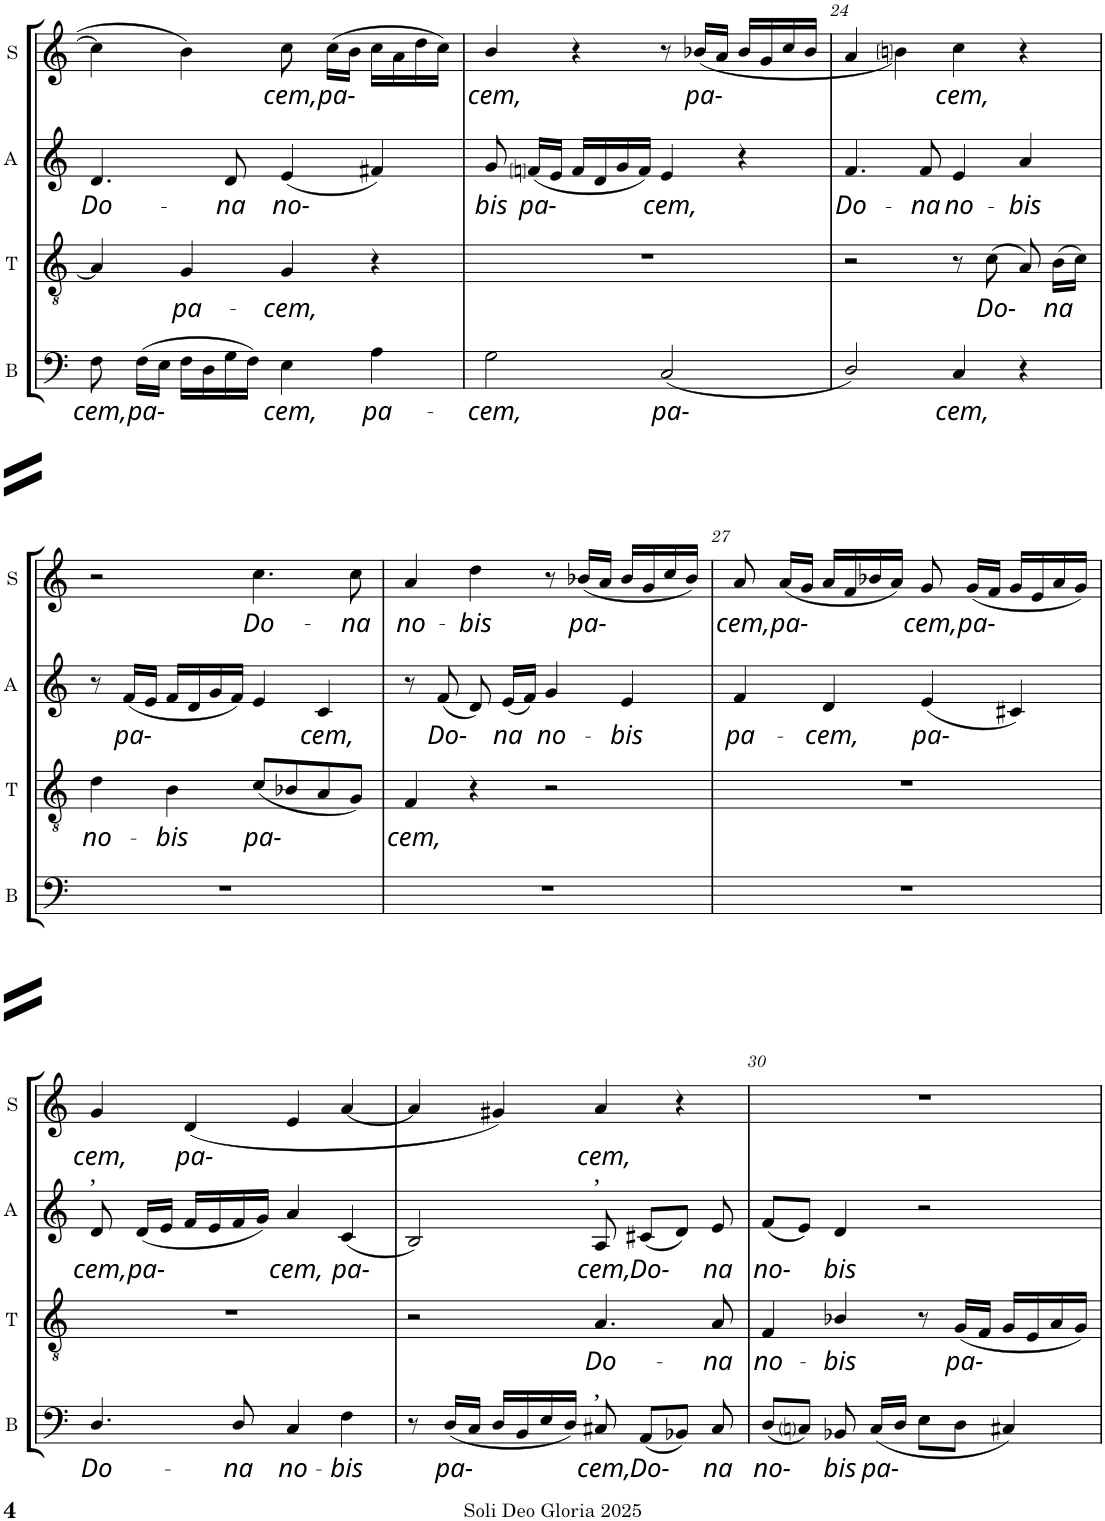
**kern	**text	**kern	**text	**kern	**text	**kern	**text
*part4	*part4	*part3	*part3	*part2	*part2	*part1	*part1
*staff4	*staff4	*staff3	*staff3	*staff2	*staff2	*staff1	*staff1
*I"Bass	*	*I"Tenor	*	*I"Alto	*	*I"Soprano	*
*I'B	*	*I'T	*	*I'A	*	*I'S	*
!!LO:PB:g=z
*clefF4	*	*clefGv2	*	*clefG2	*	*clefG2	*
*k[]	*	*k[]	*	*k[]	*	*k[]	*
*M4/4	*	*M4/4	*	*M4/4	*	*M4/4	*
*met(c)	*	*met(c)	*	*met(c)	*	*met(c)	*
=22	=22	=22	=22	=22	=22	=22	=22
!	!LO:LY:b	!	!	!	!LO:LY:b	!	!
8F\	cem,	4A/]	.	4.d/	Do-	4cc\]	.
!	!LO:LY:b	!	!	!	!	!	!
(>16F\LL	pa-	.	.	.	.	.	.
16E\JJ	.	.	.	.	.	.	.
!	!	!	!LO:LY:b	!	!	!	!
16F\LL	.	4G/	pa-	.	.	4b\	.
16D\	.	.	.	.	.	.	.
!	!	!	!	!	!LO:LY:b	!	!
16G\	.	.	.	8d/	-na	.	.
16F\JJ)	.	.	.	.	.	.	.
!	!LO:LY:b	!	!LO:LY:b	!	!LO:LY:b	!	!LO:LY:b
4E\	cem,	4G/	-cem,	(<4e/	no-	8cc\	cem,
!	!	!	!	!	!	!	!LO:LY:b
.	.	.	.	.	.	(>16cc\LL	pa-
.	.	.	.	.	.	16b\JJ	.
!	!LO:LY:b	!	!	!	!	!	!
4A\	pa-	4r	.	4f#X/)	.	16cc\LL	.
.	.	.	.	.	.	16a\	.
.	.	.	.	.	.	16dd\	.
.	.	.	.	.	.	16cc\JJ)	.
=23	=23	=23	=23	=23	=23	=23	=23
!	!LO:LY:b	!	!	!	!LO:LY:b	!	!LO:LY:b
2G\	-cem,	1r	.	8g/	bis	4b/	cem,
!	!	!	!	!	!LO:LY:b	!	!
.	.	.	.	(<16fnj/LL	pa-	.	.
.	.	.	.	16e/JJ	.	.	.
.	.	.	.	16f/LL	.	4r	.
.	.	.	.	16d/	.	.	.
.	.	.	.	16g/	.	.	.
.	.	.	.	16f/JJ)	.	.	.
!	!LO:LY:b	!	!	!	!LO:LY:b	!	!
(<2C/	pa-	.	.	4e/	cem,	8r	.
!	!	!	!	!	!	!	!LO:LY:b
.	.	.	.	.	.	(<16b-X/LL	pa-
.	.	.	.	.	.	16a/JJ	.
.	.	.	.	4r	.	16b-/LL	.
.	.	.	.	.	.	16g/	.
.	.	.	.	.	.	16cc/	.
.	.	.	.	.	.	16b-/JJ	.
=24	=24	=24	=24	=24	=24	=24	=24
!	!	!	!	!	!LO:LY:b	!	!
2D/)	.	2r	.	4.f/	Do-	4a/	.
.	.	.	.	.	.	4bnj\)	.
!	!	!	!	!	!LO:LY:b	!	!
.	.	.	.	8f/	-na	.	.
!	!LO:LY:b	!	!	!	!LO:LY:b	!	!LO:LY:b
4C/	cem,	8r	.	4e/	no-	4cc\	cem,
!	!	!	!LO:LY:b	!	!	!	!
.	.	(>8c\	Do-	.	.	.	.
!	!	!	!	!	!LO:LY:b	!	!
4r	.	8A/)	.	4a/	-bis	4r	.
!	!	!	!LO:LY:b	!	!	!	!
.	.	(>16B\LL	na	.	.	.	.
.	.	16c\JJ)	.	.	.	.	.
!!LO:LB:g=z
=25	=25	=25	=25	=25	=25	=25	=25
!	!	!	!LO:LY:b	!	!	!	!
1r	.	4d\	no-	8r	.	2r	.
!	!	!	!	!	!LO:LY:b	!	!
.	.	.	.	(<16f/LL	pa-	.	.
.	.	.	.	16e/JJ	.	.	.
!	!	!	!LO:LY:b	!	!	!	!
.	.	4B\	-bis	16f/LL	.	.	.
.	.	.	.	16d/	.	.	.
.	.	.	.	16g/	.	.	.
.	.	.	.	16f/JJ)	.	.	.
!	!	!	!LO:LY:b	!	!	!	!LO:LY:b
.	.	(<8c/L	pa-	4e/	.	4.cc\	Do-
.	.	8B-X/	.	.	.	.	.
!	!	!	!	!	!LO:LY:b	!	!
.	.	8A/	.	4c/	cem,	.	.
!	!	!	!	!	!	!	!LO:LY:b
.	.	8G/J)	.	.	.	8cc\	-na
=26	=26	=26	=26	=26	=26	=26	=26
!	!	!	!LO:LY:b	!	!	!	!LO:LY:b
1r	.	4F/	cem,	8r	.	4a/	no-
!	!	!	!	!	!LO:LY:b	!	!
.	.	.	.	(<8f/	Do-	.	.
!	!	!	!	!	!	!	!LO:LY:b
.	.	4r	.	8d/)	.	4dd\	-bis
!	!	!	!	!	!LO:LY:b	!	!
.	.	.	.	(<16e/LL	na	.	.
.	.	.	.	16f/JJ)	.	.	.
!	!	!	!	!	!LO:LY:b	!	!
.	.	2r	.	4g/	no-	8r	.
!	!	!	!	!	!	!	!LO:LY:b
.	.	.	.	.	.	(<16b-X/LL	pa-
.	.	.	.	.	.	16a/JJ	.
!	!	!	!	!	!LO:LY:b	!	!
.	.	.	.	4e/	-bis	16b-/LL	.
.	.	.	.	.	.	16g/	.
.	.	.	.	.	.	16cc/	.
.	.	.	.	.	.	16b-/JJ)	.
=27	=27	=27	=27	=27	=27	=27	=27
!	!	!	!	!	!LO:LY:b	!	!LO:LY:b
1r	.	1r	.	4f/	pa-	8a/	cem,
!	!	!	!	!	!	!	!LO:LY:b
.	.	.	.	.	.	(<16a/LL	pa-
.	.	.	.	.	.	16g/JJ	.
!	!	!	!	!	!LO:LY:b	!	!
.	.	.	.	4d/	-cem,	16a/LL	.
.	.	.	.	.	.	16f/	.
.	.	.	.	.	.	16b-X/	.
.	.	.	.	.	.	16a/JJ)	.
!	!	!	!	!	!LO:LY:b	!	!LO:LY:b
.	.	.	.	(<4e/	pa-	8g/	cem,
!	!	!	!	!	!	!	!LO:LY:b
.	.	.	.	.	.	(<16g/LL	pa-
.	.	.	.	.	.	16f/JJ	.
.	.	.	.	4c#X/)	.	16g/LL	.
.	.	.	.	.	.	16e/	.
.	.	.	.	.	.	16a/	.
.	.	.	.	.	.	16g/JJ)	.
!!LO:LB:g=z
=28	=28	=28	=28	=28	=28	=28	=28
!	!	!	!	!LO:TX:a:t=,	!	!	!
!	!LO:LY:b	!	!	!	!LO:LY:b	!	!LO:LY:b
4.D/	Do-	1r	.	8d/	cem,	4g/	cem,
!	!	!	!	!	!LO:LY:b	!	!
.	.	.	.	(<16d/LL	pa-	.	.
.	.	.	.	16e/JJ	.	.	.
!	!	!	!	!	!	!	!LO:LY:b
.	.	.	.	16f/LL	.	(<4d/	pa-
.	.	.	.	16e/	.	.	.
!	!LO:LY:b	!	!	!	!	!	!
8D/	-na	.	.	16f/	.	.	.
.	.	.	.	16g/JJ)	.	.	.
!	!LO:LY:b	!	!	!	!LO:LY:b	!	!
4C/	no-	.	.	4a/	cem,	4e/	.
!	!LO:LY:b	!	!	!	!LO:LY:b	!	!
4F\	-bis	.	.	(<4c/	pa-	[4a/	.
=29	=29	=29	=29	=29	=29	=29	=29
8r	.	2r	.	2B/)	.	4a/]	.
!	!LO:LY:b	!	!	!	!	!	!
(<16D/LL	pa-	.	.	.	.	.	.
16C/JJ	.	.	.	.	.	.	.
16D/LL	.	.	.	.	.	4g#X/)	.
16BB/	.	.	.	.	.	.	.
16E/	.	.	.	.	.	.	.
16D/JJ)	.	.	.	.	.	.	.
!	!	!	!	!LO:TX:a:t=,	!	!	!
!LO:TX:a:t=,	!	!	!	!	!	!	!
!	!LO:LY:b	!	!LO:LY:b	!	!LO:LY:b	!	!LO:LY:b
8C#X/	cem,	4.A/	Do-	8A/	cem,	4a/	cem,
!	!LO:LY:b	!	!	!	!LO:LY:b	!	!
(<8AA/L	Do-	.	.	(<8c#X/L	Do-	.	.
8BB-X/J)	.	.	.	8d/J)	.	4r	.
!	!LO:LY:b	!	!LO:LY:b	!	!LO:LY:b	!	!
8C#/	na	8A/	-na	8e/	na	.	.
=30	=30	=30	=30	=30	=30	=30	=30
!	!LO:LY:b	!	!LO:LY:b	!	!LO:LY:b	!	!
(<8D/L	no-	4F/	no-	(<8f/L	no-	1r	.
8Cni/J)	.	.	.	8e/J)	.	.	.
!	!LO:LY:b	!	!LO:LY:b	!	!LO:LY:b	!	!
8BB-X/	bis	4B-X/	-bis	4d/	bis	.	.
!	!LO:LY:b	!	!	!	!	!	!
(<16C/LL	pa-	.	.	.	.	.	.
16D/JJ	.	.	.	.	.	.	.
8E\L	.	8r	.	2r	.	.	.
!	!	!	!LO:LY:b	!	!	!	!
8D\J	.	(<16G/LL	pa-	.	.	.	.
.	.	16F/JJ	.	.	.	.	.
4C#X/)	.	16G/LL	.	.	.	.	.
.	.	16E/	.	.	.	.	.
.	.	16A/	.	.	.	.	.
.	.	16G/JJ)	.	.	.	.	.
=	=	=	=	=	=	=	=
*-	*-	*-	*-	*-	*-	*-	*-
